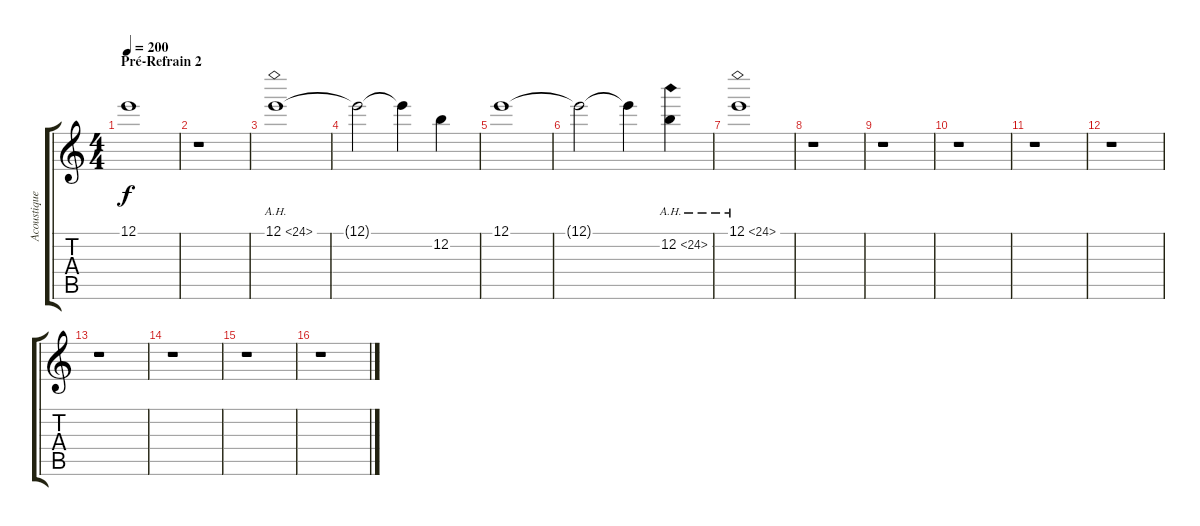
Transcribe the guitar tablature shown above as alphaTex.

\track ("Acoustique gauche" "Acoustique") {instrument acousticguitarsteel}
\staff {score tabs}
\tuning (E4 B3 G3 D3 A2 E2) {hide}
\ts (4 4)
\section ("" "Pré-Refrain 2")
\tempo 200
\clef g2
\ks c
12.1.1{dy f} |
r.1 |
12.1{ah 12}.1{volume 16} |
12.1{t}.2 12.1{t}.4 12.2.4 |
12.1.1{volume 16} |
12.1{t}.2 12.1{t}.4 12.2{ah 12}.4{volume 16} |
12.1{ah 12}.1 |
r.1 |
r.1 |
r.1 |
r.1 |
r.1 |
r.1 |
r.1 |
r.1 |
r.1
